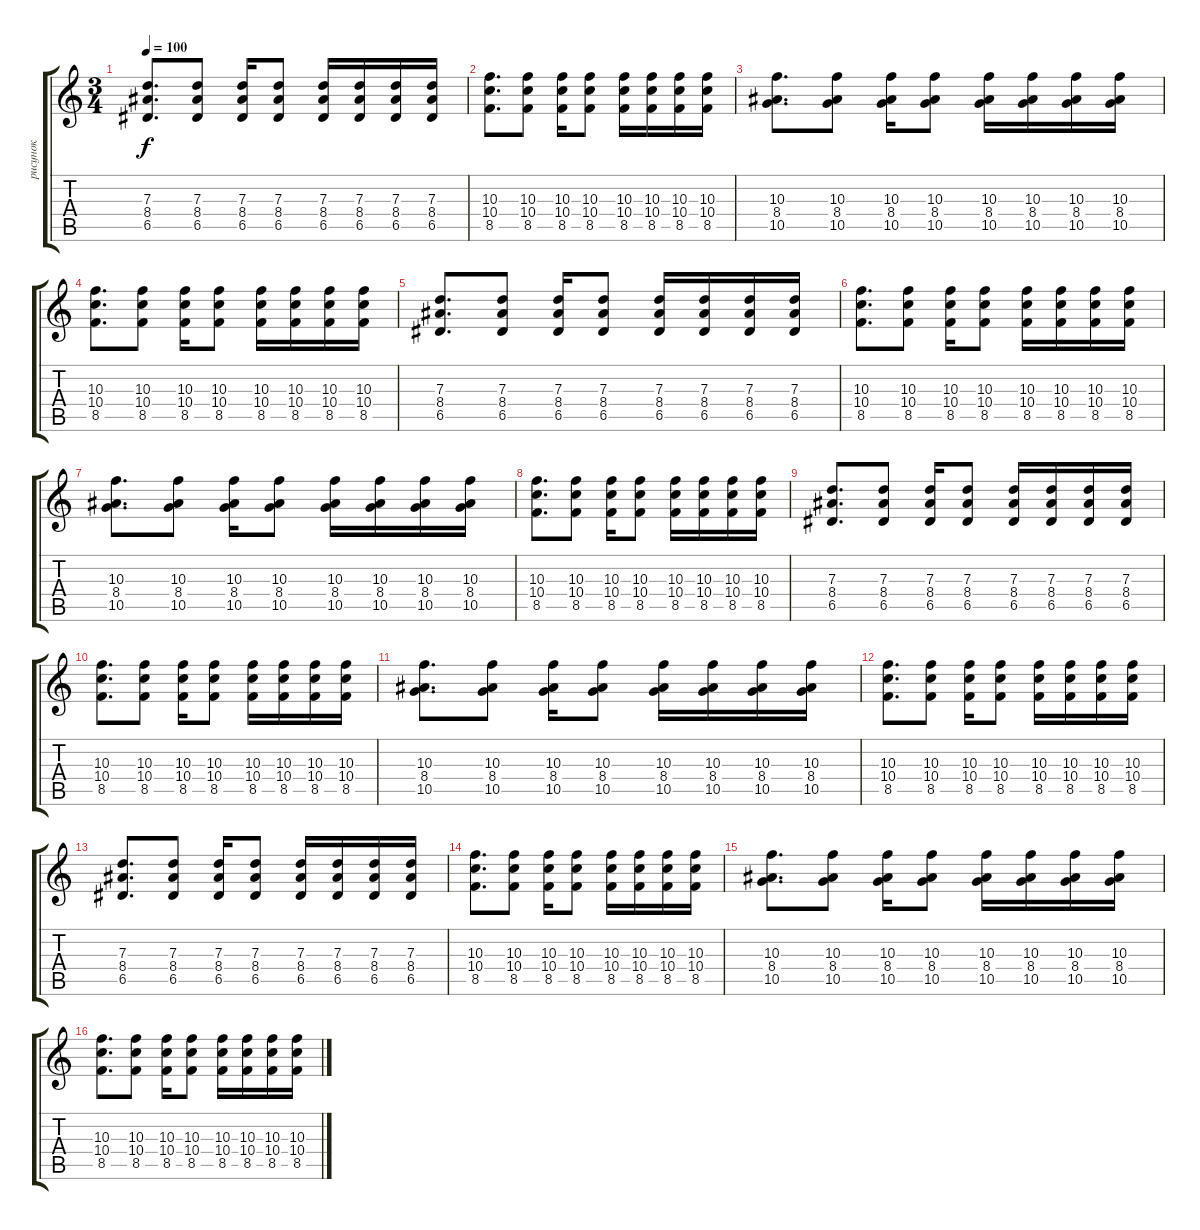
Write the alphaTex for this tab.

\track ("рисунок" "рисунок") {instrument acousticguitarsteel}
\staff {score tabs}
\tuning (E4 B3 G3 D3 A2 D2) {hide}
\ts (3 4)
\tempo 100
\clef g2
\ks c
(7.3 8.4 6.5).8{d dy f} (7.3 8.4 6.5).8 (7.3 8.4 6.5).16 (7.3 8.4 6.5).8 (7.3 8.4 6.5).16 (7.3 8.4 6.5).16 (7.3 8.4 6.5).16 (7.3 8.4 6.5).16 |
(10.3 10.4 8.5).8{d} (10.3 10.4 8.5).8 (10.3 10.4 8.5).16 (10.3 10.4 8.5).8 (10.3 10.4 8.5).16 (10.3 10.4 8.5).16 (10.3 10.4 8.5).16 (10.3 10.4 8.5).16 |
(10.3 8.4 10.5).8{d} (10.3 8.4 10.5).8 (10.3 8.4 10.5).16 (10.3 8.4 10.5).8 (10.3 8.4 10.5).16 (10.3 8.4 10.5).16 (10.3 8.4 10.5).16 (10.3 8.4 10.5).16 |
(10.3 10.4 8.5).8{d} (10.3 10.4 8.5).8 (10.3 10.4 8.5).16 (10.3 10.4 8.5).8 (10.3 10.4 8.5).16 (10.3 10.4 8.5).16 (10.3 10.4 8.5).16 (10.3 10.4 8.5).16 |
(7.3 8.4 6.5).8{d} (7.3 8.4 6.5).8 (7.3 8.4 6.5).16 (7.3 8.4 6.5).8 (7.3 8.4 6.5).16 (7.3 8.4 6.5).16 (7.3 8.4 6.5).16 (7.3 8.4 6.5).16 |
(10.3 10.4 8.5).8{d} (10.3 10.4 8.5).8 (10.3 10.4 8.5).16 (10.3 10.4 8.5).8 (10.3 10.4 8.5).16 (10.3 10.4 8.5).16 (10.3 10.4 8.5).16 (10.3 10.4 8.5).16 |
(10.3 8.4 10.5).8{d} (10.3 8.4 10.5).8 (10.3 8.4 10.5).16 (10.3 8.4 10.5).8 (10.3 8.4 10.5).16 (10.3 8.4 10.5).16 (10.3 8.4 10.5).16 (10.3 8.4 10.5).16 |
(10.3 10.4 8.5).8{d} (10.3 10.4 8.5).8 (10.3 10.4 8.5).16 (10.3 10.4 8.5).8 (10.3 10.4 8.5).16 (10.3 10.4 8.5).16 (10.3 10.4 8.5).16 (10.3 10.4 8.5).16 |
(7.3 8.4 6.5).8{d} (7.3 8.4 6.5).8 (7.3 8.4 6.5).16 (7.3 8.4 6.5).8 (7.3 8.4 6.5).16 (7.3 8.4 6.5).16 (7.3 8.4 6.5).16 (7.3 8.4 6.5).16 |
(10.3 10.4 8.5).8{d} (10.3 10.4 8.5).8 (10.3 10.4 8.5).16 (10.3 10.4 8.5).8 (10.3 10.4 8.5).16 (10.3 10.4 8.5).16 (10.3 10.4 8.5).16 (10.3 10.4 8.5).16 |
(10.3 8.4 10.5).8{d} (10.3 8.4 10.5).8 (10.3 8.4 10.5).16 (10.3 8.4 10.5).8 (10.3 8.4 10.5).16 (10.3 8.4 10.5).16 (10.3 8.4 10.5).16 (10.3 8.4 10.5).16 |
(10.3 10.4 8.5).8{d} (10.3 10.4 8.5).8 (10.3 10.4 8.5).16 (10.3 10.4 8.5).8 (10.3 10.4 8.5).16 (10.3 10.4 8.5).16 (10.3 10.4 8.5).16 (10.3 10.4 8.5).16 |
(7.3 8.4 6.5).8{d} (7.3 8.4 6.5).8 (7.3 8.4 6.5).16 (7.3 8.4 6.5).8 (7.3 8.4 6.5).16 (7.3 8.4 6.5).16 (7.3 8.4 6.5).16 (7.3 8.4 6.5).16 |
(10.3 10.4 8.5).8{d} (10.3 10.4 8.5).8 (10.3 10.4 8.5).16 (10.3 10.4 8.5).8 (10.3 10.4 8.5).16 (10.3 10.4 8.5).16 (10.3 10.4 8.5).16 (10.3 10.4 8.5).16 |
(10.3 8.4 10.5).8{d volume 0} (10.3 8.4 10.5).8 (10.3 8.4 10.5).16 (10.3 8.4 10.5).8 (10.3 8.4 10.5).16 (10.3 8.4 10.5).16 (10.3 8.4 10.5).16 (10.3 8.4 10.5).16 |
(10.3 10.4 8.5).8{d} (10.3 10.4 8.5).8 (10.3 10.4 8.5).16 (10.3 10.4 8.5).8 (10.3 10.4 8.5).16 (10.3 10.4 8.5).16 (10.3 10.4 8.5).16 (10.3 10.4 8.5).16
